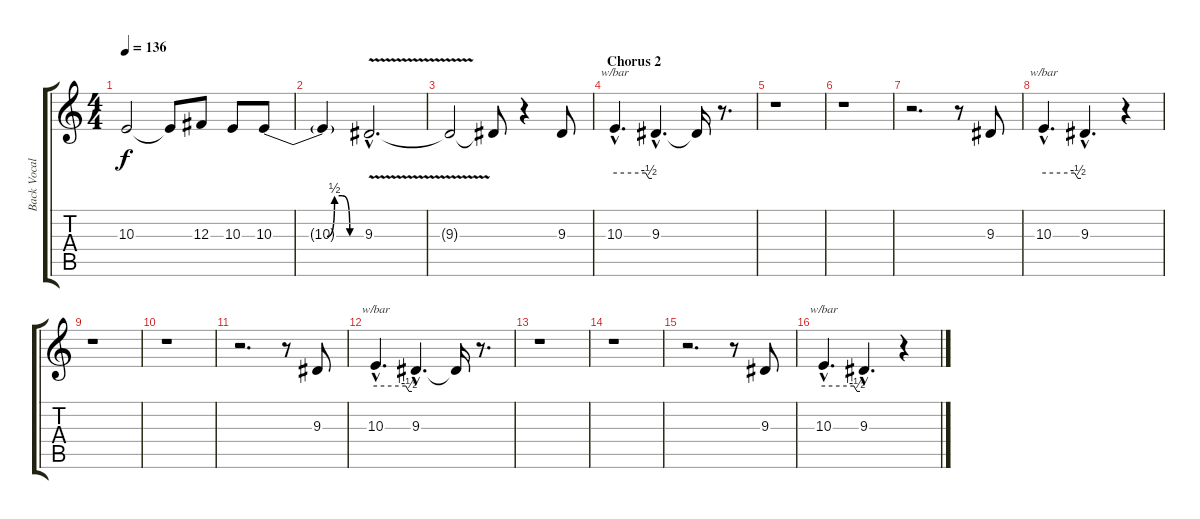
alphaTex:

\track ("Back Vocal" "Back Vocal") {instrument viola}
\staff {score tabs}
\tuning (Eb4 Bb3 Gb3 Db3 Ab2 Eb2) {hide}
\ts (4 4)
\tempo 136
\clef g2
\ks c
10.3.2{dy f} 10.3{t}.8 12.3.8 10.3.8 10.3{be (custom 0 0 35 0 40 2 45 2 50 0 60 0)}.8 |
10.3{t}.4 9.3{v hac}.2{d} |
9.3{t}.2 9.3{t}.8 r.4 9.3.8 |
\section ("" "Chorus 2")
10.3{hac}.4{d tbe (custom default 0 0 50 0 55 -2 60 -2)} 9.3{hac}.4{d} 9.3{t}.16 r.8{d} |
r.1 |
r.1 |
r.2{d} r.8 9.3.8 |
10.3{hac}.4{d tbe (custom default 0 0 50 0 55 -2 60 -2)} 9.3{hac}.4{d} r.4 |
r.1 |
r.1 |
r.2{d} r.8 9.3.8 |
10.3{hac}.4{d tbe (custom default 0 0 50 0 55 -2 60 -2)} 9.3{hac}.4{d} 9.3{t}.16 r.8{d} |
r.1 |
r.1 |
r.2{d} r.8 9.3.8 |
10.3{hac}.4{d tbe (custom default 0 0 50 0 55 -2 60 -2)} 9.3{hac}.4{d} r.4
